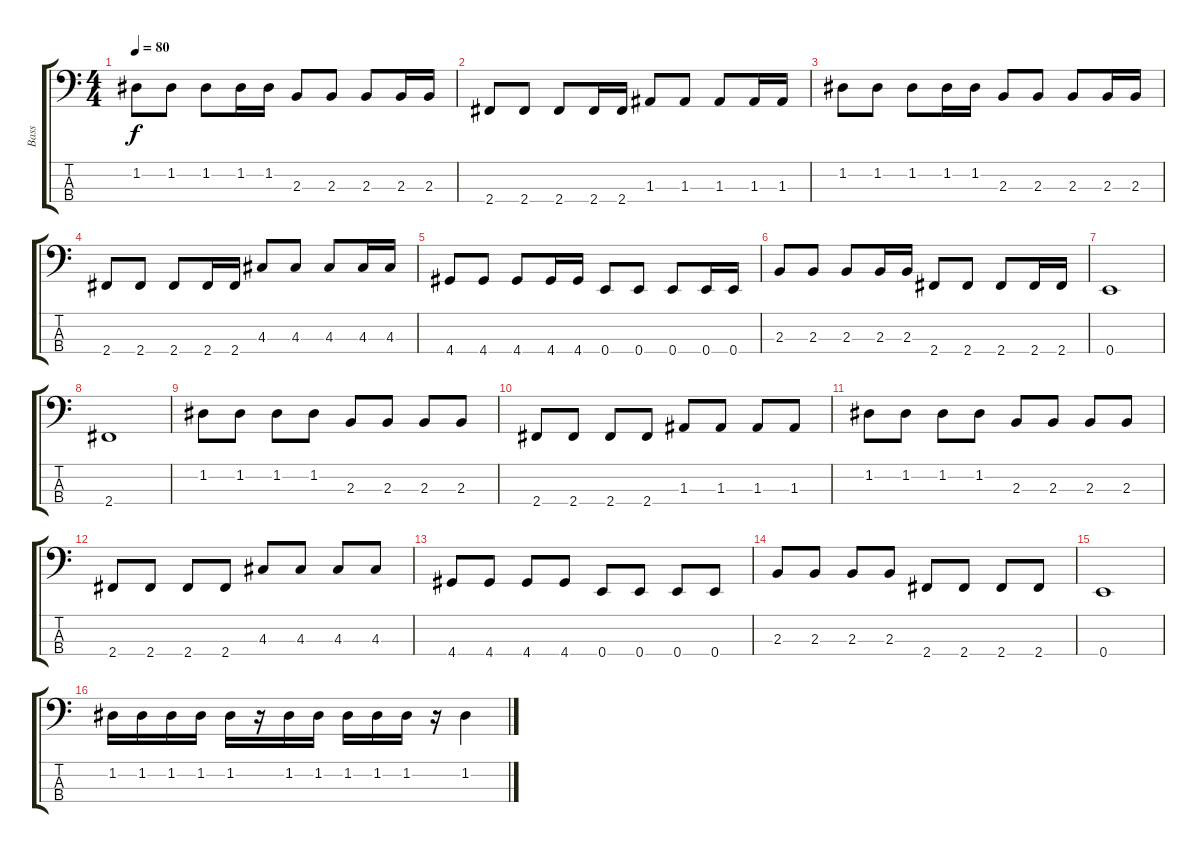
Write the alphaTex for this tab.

\track ("Bass" "Bass") {instrument electricbassfinger}
\staff {score tabs}
\tuning (G2 D2 A1 E1) {hide}
\ts (4 4)
\tempo 80
\clef f4
\ks c
1.2.8{dy f} 1.2.8 1.2.8 1.2.16 1.2.16 2.3.8 2.3.8 2.3.8 2.3.16 2.3.16 |
2.4.8 2.4.8 2.4.8 2.4.16 2.4.16 1.3.8 1.3.8 1.3.8 1.3.16 1.3.16 |
1.2.8 1.2.8 1.2.8 1.2.16 1.2.16 2.3.8 2.3.8 2.3.8 2.3.16 2.3.16 |
2.4.8 2.4.8 2.4.8 2.4.16 2.4.16 4.3.8 4.3.8 4.3.8 4.3.16 4.3.16 |
4.4.8 4.4.8 4.4.8 4.4.16 4.4.16 0.4.8 0.4.8 0.4.8 0.4.16 0.4.16 |
2.3.8 2.3.8 2.3.8 2.3.16 2.3.16 2.4.8 2.4.8 2.4.8 2.4.16 2.4.16 |
0.4.1 |
2.4.1 |
1.2.8 1.2.8 1.2.8 1.2.8 2.3.8 2.3.8 2.3.8 2.3.8 |
2.4.8 2.4.8 2.4.8 2.4.8 1.3.8 1.3.8 1.3.8 1.3.8 |
1.2.8 1.2.8 1.2.8 1.2.8 2.3.8 2.3.8 2.3.8 2.3.8 |
2.4.8 2.4.8 2.4.8 2.4.8 4.3.8 4.3.8 4.3.8 4.3.8 |
4.4.8 4.4.8 4.4.8 4.4.8 0.4.8 0.4.8 0.4.8 0.4.8 |
2.3.8 2.3.8 2.3.8 2.3.8 2.4.8 2.4.8 2.4.8 2.4.8 |
0.4.1 |
1.2.16 1.2.16 1.2.16 1.2.16 1.2.16 r.16 1.2.16 1.2.16 1.2.16 1.2.16 1.2.16 r.16 1.2.4
